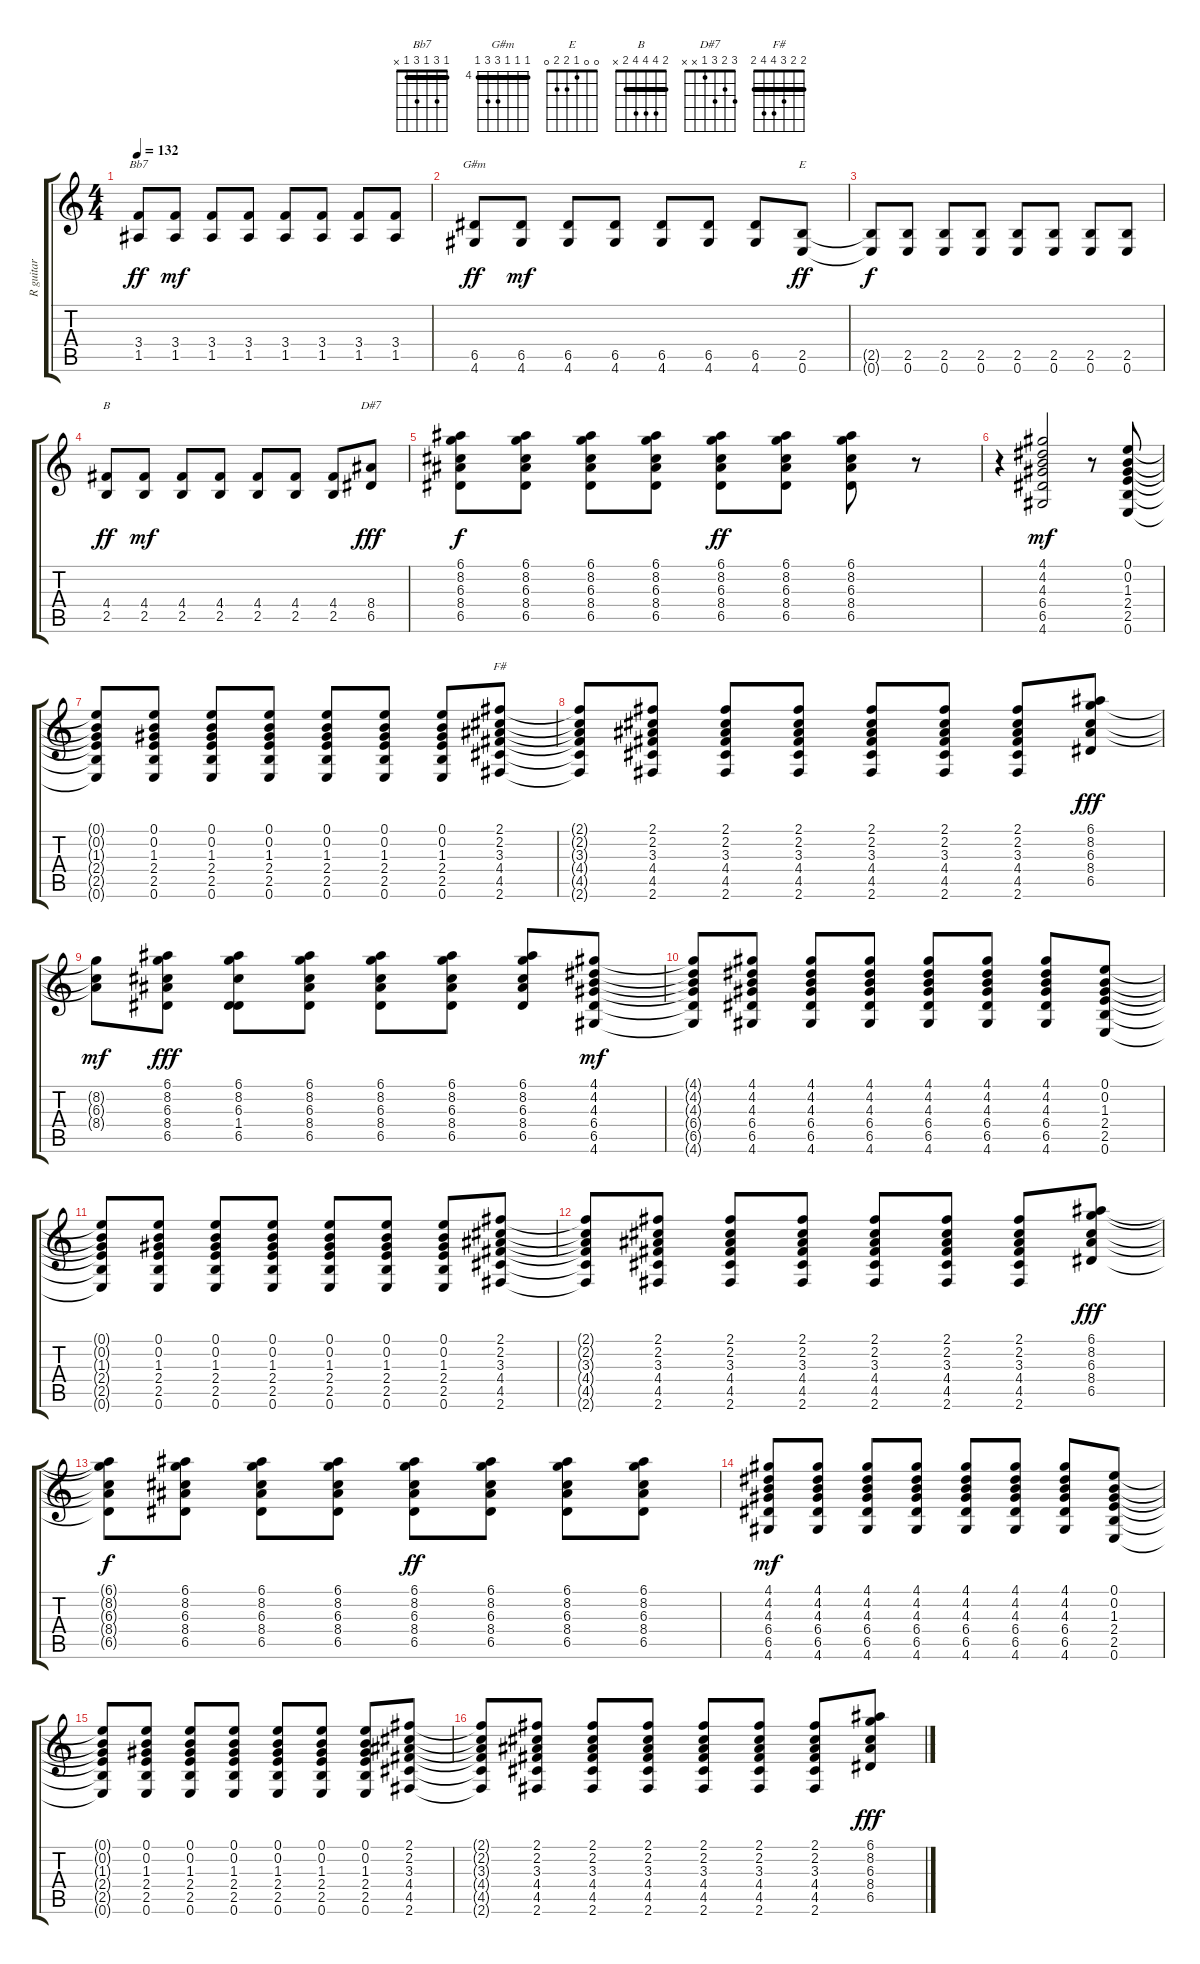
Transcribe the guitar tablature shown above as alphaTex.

\track ("R guitar" "R guitar") {instrument overdrivenguitar}
\staff {score tabs}
\tuning (E4 B3 G3 D3 A2 E2) {hide}
\chord ("Bb7" 1 3 1 3 1 x) {barre 1}
\chord ("G#m" 4 4 4 6 6 4) {firstfret 4 barre 4}
\chord ("E" 0 0 1 2 2 0)
\chord ("B" 2 4 4 4 2 x) {barre 2}
\chord ("D#7" 3 2 3 1 x x)
\chord ("F#" 2 2 3 4 4 2) {barre 2}
\ts (4 4)
\tempo 132
\clef g2
\ks c
(3.4 1.5).8{ch "Bb7" dy ff} (3.4 1.5).8{dy mf} (3.4 1.5).8 (3.4 1.5).8 (3.4 1.5).8 (3.4 1.5).8 (3.4 1.5).8 (3.4 1.5).8 |
(6.5 4.6).8{ch "G#m" dy ff} (6.5 4.6).8{dy mf} (6.5 4.6).8 (6.5 4.6).8 (6.5 4.6).8 (6.5 4.6).8 (6.5 4.6).8 (2.5 0.6).8{ch "E" dy ff} |
(2.5{t} 0.6{t}).8{dy f} (2.5 0.6).8 (2.5 0.6).8 (2.5 0.6).8 (2.5 0.6).8 (2.5 0.6).8 (2.5 0.6).8 (2.5 0.6).8 |
(4.4 2.5).8{ch "B" dy ff} (4.4 2.5).8{dy mf} (4.4 2.5).8 (4.4 2.5).8 (4.4 2.5).8 (4.4 2.5).8 (4.4 2.5).8 (8.4 6.5).8{ch "D#7" dy fff} |
(6.1 8.2 6.3 8.4 6.5).8{dy f} (6.1 8.2 6.3 8.4 6.5).8 (6.1 8.2 6.3 8.4 6.5).8 (6.1 8.2 6.3 8.4 6.5).8 (6.1 8.2 6.3 8.4 6.5).8{dy ff} (6.1 8.2 6.3 8.4 6.5).8 (6.1 8.2 6.3 8.4 6.5).8 r.8 |
r.4 (4.1 4.2 4.3 6.4 6.5 4.6).2{dy mf} r.8 (0.1 0.2 1.3 2.4 2.5 0.6).8 |
(0.1{t} 0.2{t} 1.3{t} 2.4{t} 2.5{t} 0.6{t}).8 (0.1 0.2 1.3 2.4 2.5 0.6).8 (0.1 0.2 1.3 2.4 2.5 0.6).8 (0.1 0.2 1.3 2.4 2.5 0.6).8 (0.1 0.2 1.3 2.4 2.5 0.6).8 (0.1 0.2 1.3 2.4 2.5 0.6).8 (0.1 0.2 1.3 2.4 2.5 0.6).8 (2.1 2.2 3.3 4.4 4.5 2.6).8{ch "F#"} |
(2.1{t} 2.2{t} 3.3{t} 4.4{t} 4.5{t} 2.6{t}).8 (2.1 2.2 3.3 4.4 4.5 2.6).8 (2.1 2.2 3.3 4.4 4.5 2.6).8 (2.1 2.2 3.3 4.4 4.5 2.6).8 (2.1 2.2 3.3 4.4 4.5 2.6).8 (2.1 2.2 3.3 4.4 4.5 2.6).8 (2.1 2.2 3.3 4.4 4.5 2.6).8 (6.1 8.2 6.3 8.4 6.5).8{dy fff} |
(8.2{t} 6.3{t} 8.4{t}).8{dy mf} (6.1 8.2 6.3 8.4 6.5).8{dy fff} (6.1 8.2 6.3 1.4 6.5).8 (6.1 8.2 6.3 8.4 6.5).8 (6.1 8.2 6.3 8.4 6.5).8 (6.1 8.2 6.3 8.4 6.5).8 (6.1 8.2 6.3 8.4 6.5).8 (4.1 4.2 4.3 6.4 6.5 4.6).8{dy mf} |
(4.1{t} 4.2{t} 4.3{t} 6.4{t} 6.5{t} 4.6{t}).8 (4.1 4.2 4.3 6.4 6.5 4.6).8 (4.1 4.2 4.3 6.4 6.5 4.6).8 (4.1 4.2 4.3 6.4 6.5 4.6).8 (4.1 4.2 4.3 6.4 6.5 4.6).8 (4.1 4.2 4.3 6.4 6.5 4.6).8 (4.1 4.2 4.3 6.4 6.5 4.6).8 (0.1 0.2 1.3 2.4 2.5 0.6).8 |
(0.1{t} 0.2{t} 1.3{t} 2.4{t} 2.5{t} 0.6{t}).8 (0.1 0.2 1.3 2.4 2.5 0.6).8 (0.1 0.2 1.3 2.4 2.5 0.6).8 (0.1 0.2 1.3 2.4 2.5 0.6).8 (0.1 0.2 1.3 2.4 2.5 0.6).8 (0.1 0.2 1.3 2.4 2.5 0.6).8 (0.1 0.2 1.3 2.4 2.5 0.6).8 (2.1 2.2 3.3 4.4 4.5 2.6).8 |
(2.1{t} 2.2{t} 3.3{t} 4.4{t} 4.5{t} 2.6{t}).8 (2.1 2.2 3.3 4.4 4.5 2.6).8 (2.1 2.2 3.3 4.4 4.5 2.6).8 (2.1 2.2 3.3 4.4 4.5 2.6).8 (2.1 2.2 3.3 4.4 4.5 2.6).8 (2.1 2.2 3.3 4.4 4.5 2.6).8 (2.1 2.2 3.3 4.4 4.5 2.6).8 (6.1 8.2 6.3 8.4 6.5).8{dy fff} |
(6.1{t} 8.2{t} 6.3{t} 8.4{t} 6.5{t}).8{dy f} (6.1 8.2 6.3 8.4 6.5).8 (6.1 8.2 6.3 8.4 6.5).8 (6.1 8.2 6.3 8.4 6.5).8 (6.1 8.2 6.3 8.4 6.5).8{dy ff} (6.1 8.2 6.3 8.4 6.5).8 (6.1 8.2 6.3 8.4 6.5).8 (6.1 8.2 6.3 8.4 6.5).8 |
(4.1 4.2 4.3 6.4 6.5 4.6).8{dy mf} (4.1 4.2 4.3 6.4 6.5 4.6).8 (4.1 4.2 4.3 6.4 6.5 4.6).8 (4.1 4.2 4.3 6.4 6.5 4.6).8 (4.1 4.2 4.3 6.4 6.5 4.6).8 (4.1 4.2 4.3 6.4 6.5 4.6).8 (4.1 4.2 4.3 6.4 6.5 4.6).8 (0.1 0.2 1.3 2.4 2.5 0.6).8 |
(0.1{t} 0.2{t} 1.3{t} 2.4{t} 2.5{t} 0.6{t}).8 (0.1 0.2 1.3 2.4 2.5 0.6).8 (0.1 0.2 1.3 2.4 2.5 0.6).8 (0.1 0.2 1.3 2.4 2.5 0.6).8 (0.1 0.2 1.3 2.4 2.5 0.6).8 (0.1 0.2 1.3 2.4 2.5 0.6).8 (0.1 0.2 1.3 2.4 2.5 0.6).8 (2.1 2.2 3.3 4.4 4.5 2.6).8 |
(2.1{t} 2.2{t} 3.3{t} 4.4{t} 4.5{t} 2.6{t}).8 (2.1 2.2 3.3 4.4 4.5 2.6).8 (2.1 2.2 3.3 4.4 4.5 2.6).8 (2.1 2.2 3.3 4.4 4.5 2.6).8 (2.1 2.2 3.3 4.4 4.5 2.6).8 (2.1 2.2 3.3 4.4 4.5 2.6).8 (2.1 2.2 3.3 4.4 4.5 2.6).8 (6.1 8.2 6.3 8.4 6.5).8{dy fff}
